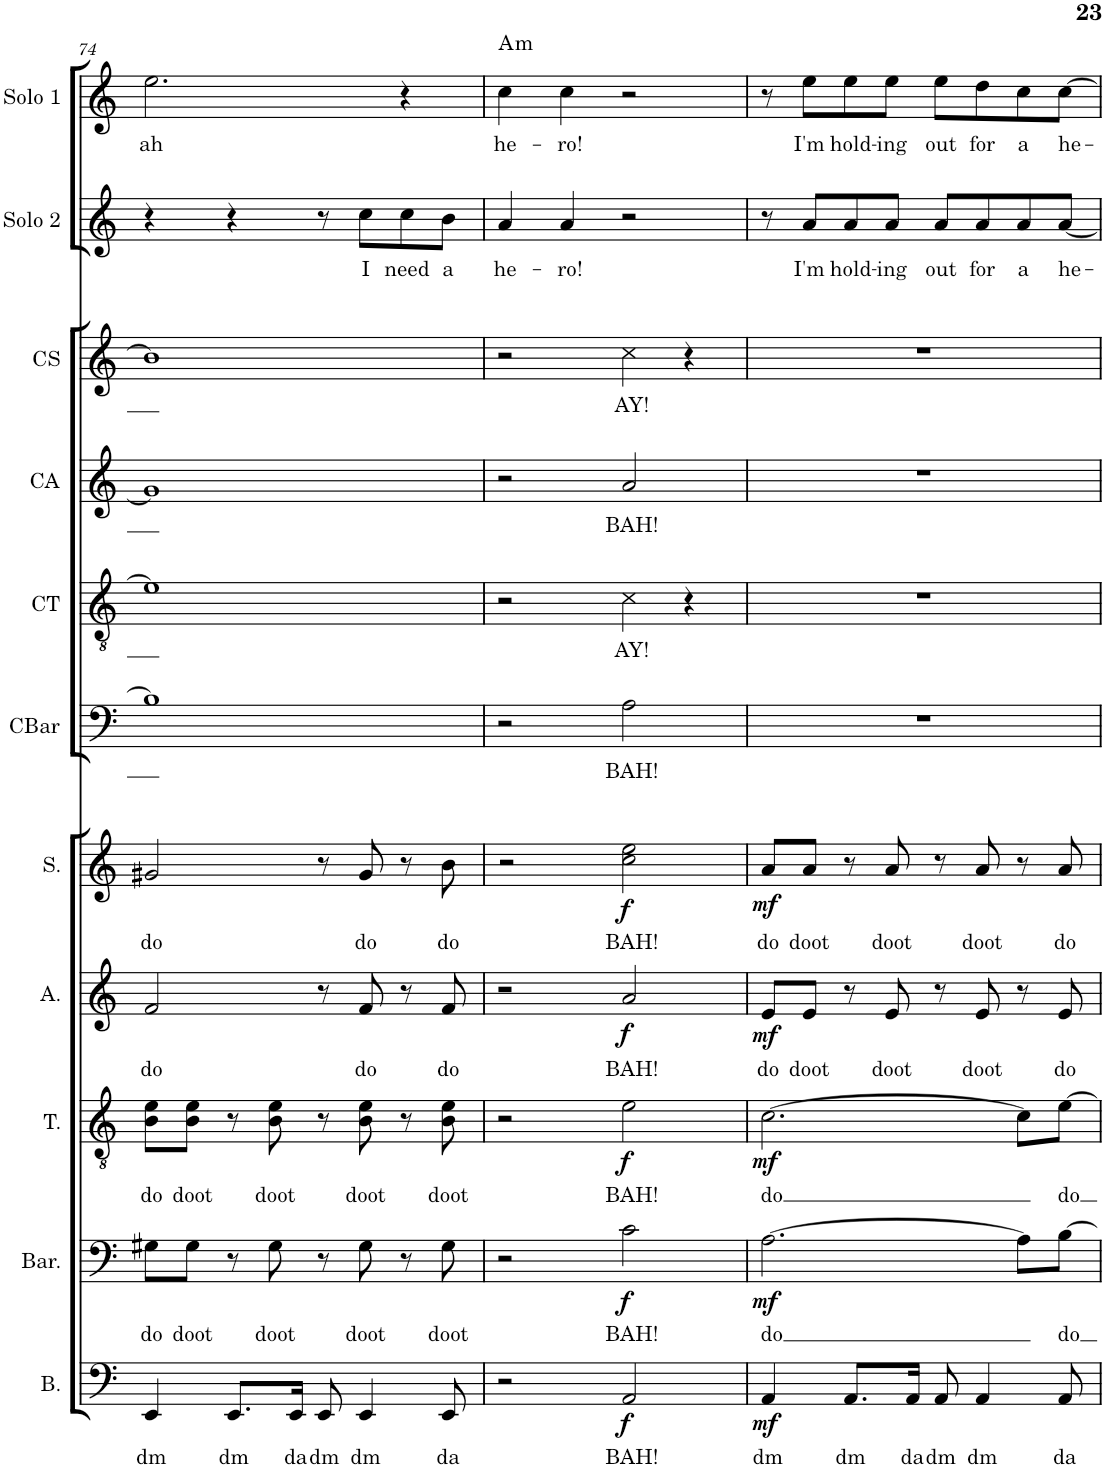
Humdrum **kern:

**kern	**text	**dynam	**kern	**text	**dynam	**kern	**text	**dynam	**kern	**text	**dynam	**kern	**text	**dynam	**kern	**text	**kern	**text	**kern	**text	**kern	**text	**kern	**text	**kern	**text	**harte
*part11	*part11	*part11	*part10	*part10	*part10	*part9	*part9	*part9	*part8	*part8	*part8	*part7	*part7	*part7	*part6	*part6	*part5	*part5	*part4	*part4	*part3	*part3	*part2	*part2	*part1	*part1	*part1
*staff11	*staff11	*staff11	*staff10	*staff10	*staff10	*staff9	*staff9	*staff9	*staff8	*staff8	*staff8	*staff7	*staff7	*staff7	*staff6	*staff6	*staff5	*staff5	*staff4	*staff4	*staff3	*staff3	*staff2	*staff2	*staff1	*staff1	*
*I"Bass	*	*	*I"Baritone	*	*	*I"Tenor	*	*	*I"Alto	*	*	*I"Soprano	*	*	*I"Choir Baritone	*	*I"Choir Tenor	*	*I"Choir Alto	*	*I"Choir Soprano	*	*I"Soloist 2	*	*I"Soloist 1	*	*
*I'B.	*	*	*I'Bar.	*	*	*I'T.	*	*	*I'A.	*	*	*I'S.	*	*	*I'CBar	*	*I'CT	*	*I'CA	*	*I'CS	*	*I'Solo 2	*	*I'Solo 1	*	*
!!LO:PB:g=z
*clefF4	*	*	*clefF4	*	*	*clefGv2	*	*	*clefG2	*	*	*clefG2	*	*	*clefF4	*	*clefGv2	*	*clefG2	*	*clefG2	*	*clefG2	*	*clefG2	*	*
*k[]	*	*	*k[]	*	*	*k[]	*	*	*k[]	*	*	*k[]	*	*	*k[]	*	*k[]	*	*k[]	*	*k[]	*	*k[]	*	*k[]	*	*
*M4/4	*	*	*M4/4	*	*	*M4/4	*	*	*M4/4	*	*	*M4/4	*	*	*M4/4	*	*M4/4	*	*M4/4	*	*M4/4	*	*M4/4	*	*M4/4	*	*
=74	=74	=74	=74	=74	=74	=74	=74	=74	=74	=74	=74	=74	=74	=74	=74	=74	=74	=74	=74	=74	=74	=74	=74	=74	=74	=74	=74
!	!LO:LY:b	!	!	!LO:LY:b	!	!	!LO:LY:b	!	!	!LO:LY:b	!	!	!LO:LY:b	!	!	!	!	!	!	!	!	!	!	!	!	!LO:LY:b	!
4EE/	dm	.	8G#X\L	do	.	8B\ 8e\L	do	.	2f/	do	.	2g#X/	do	.	1B]	.	1e]	.	1g#]	.	1b]	.	4r	.	2.ee\	ah	.
!	!	!	!	!LO:LY:b	!	!	!LO:LY:b	!	!	!	!	!	!	!	!	!	!	!	!	!	!	!	!	!	!	!	!
.	.	.	8G#\J	doot	.	8B\ 8e\J	doot	.	.	.	.	.	.	.	.	.	.	.	.	.	.	.	.	.	.	.	.
!	!LO:LY:b	!	!	!	!	!	!	!	!	!	!	!	!	!	!	!	!	!	!	!	!	!	!	!	!	!	!
8.EE/L	dm	.	8r	.	.	8r	.	.	.	.	.	.	.	.	.	.	.	.	.	.	.	.	4r	.	.	.	.
!	!	!	!	!LO:LY:b	!	!	!LO:LY:b	!	!	!	!	!	!	!	!	!	!	!	!	!	!	!	!	!	!	!	!
.	.	.	8G#\	doot	.	8B\ 8e\	doot	.	.	.	.	.	.	.	.	.	.	.	.	.	.	.	.	.	.	.	.
!	!LO:LY:b	!	!	!	!	!	!	!	!	!	!	!	!	!	!	!	!	!	!	!	!	!	!	!	!	!	!
16EE/Jk	da	.	.	.	.	.	.	.	.	.	.	.	.	.	.	.	.	.	.	.	.	.	.	.	.	.	.
!	!LO:LY:b	!	!	!	!	!	!	!	!	!	!	!	!	!	!	!	!	!	!	!	!	!	!	!	!	!	!
8EE/	dm	.	8r	.	.	8r	.	.	8r	.	.	8r	.	.	.	.	.	.	.	.	.	.	8r	.	.	.	.
!	!LO:LY:b	!	!	!LO:LY:b	!	!	!LO:LY:b	!	!	!LO:LY:b	!	!	!LO:LY:b	!	!	!	!	!	!	!	!	!	!	!LO:LY:b	!	!	!
4EE/	dm	.	8G#\	doot	.	8B\ 8e\	doot	.	8f/	do	.	8g#/	do	.	.	.	.	.	.	.	.	.	8cc\L	I	.	.	.
!	!	!	!	!	!	!	!	!	!	!	!	!	!	!	!	!	!	!	!	!	!	!	!	!LO:LY:b	!	!	!
.	.	.	8r	.	.	8r	.	.	8r	.	.	8r	.	.	.	.	.	.	.	.	.	.	8cc\	need	4r	.	.
!	!LO:LY:b	!	!	!LO:LY:b	!	!	!LO:LY:b	!	!	!LO:LY:b	!	!	!LO:LY:b	!	!	!	!	!	!	!	!	!	!	!LO:LY:b	!	!	!
8EE/	da	.	8G#\	doot	.	8B\ 8e\	doot	.	8f/	do	.	8b\	do	.	.	.	.	.	.	.	.	.	8b\J	a	.	.	.
=75	=75	=75	=75	=75	=75	=75	=75	=75	=75	=75	=75	=75	=75	=75	=75	=75	=75	=75	=75	=75	=75	=75	=75	=75	=75	=75	=75
!	!	!	!	!	!	!	!	!	!	!	!	!	!	!	!	!	!	!	!	!	!	!	!	!LO:LY:b	!	!LO:LY:b	!LO:H:kt=m
2r	.	.	2r	.	.	2r	.	.	2r	.	.	2r	.	.	2r	.	2r	.	2r	.	2r	.	4a/	he-	4cc\	he-	A:min
!	!	!	!	!	!	!	!	!	!	!	!	!	!	!	!	!	!	!	!	!	!	!	!	!LO:LY:b	!	!LO:LY:b	!
.	.	.	.	.	.	.	.	.	.	.	.	.	.	.	.	.	.	.	.	.	.	.	4a/	-ro!	4cc\	-ro!	.
!	!LO:LY:b	!LO:DY:b	!	!LO:LY:b	!LO:DY:b	!	!LO:LY:b	!LO:DY:b	!	!LO:LY:b	!LO:DY:b	!	!LO:LY:b	!LO:DY:b	!	!LO:LY:b	!	!LO:LY:b	!	!LO:LY:b	!	!LO:LY:b	!	!	!	!	!
2AA/	BAH!	f	2c\	BAH!	f	2e\	BAH!	f	2a/	BAH!	f	2cc\ 2ee\	BAH!	f	2A\	BAH!	4c\	AY!	2a/	BAH!	4cc\	AY!	2r	.	2r	.	.
.	.	.	.	.	.	.	.	.	.	.	.	.	.	.	.	.	4r	.	.	.	4r	.	.	.	.	.	.
=76	=76	=76	=76	=76	=76	=76	=76	=76	=76	=76	=76	=76	=76	=76	=76	=76	=76	=76	=76	=76	=76	=76	=76	=76	=76	=76	=76
!	!LO:LY:b	!LO:DY:b	!	!LO:LY:b	!LO:DY:b	!	!LO:LY:b	!LO:DY:b	!	!LO:LY:b	!LO:DY:b	!	!LO:LY:b	!LO:DY:b	!	!	!	!	!	!	!	!	!	!	!	!	!
4AA/	dm	mf	[2.A\	do	mf	[2.c\	do	mf	8e/L	do	mf	8a/L	do	mf	1r	.	1r	.	1r	.	1r	.	8r	.	8r	.	.
!	!	!	!	!	!	!	!	!	!	!LO:LY:b	!	!	!LO:LY:b	!	!	!	!	!	!	!	!	!	!	!LO:LY:b	!	!LO:LY:b	!
.	.	.	.	.	.	.	.	.	8e/J	doot	.	8a/J	doot	.	.	.	.	.	.	.	.	.	8a/L	I'm	8ee\L	I'm	.
!	!LO:LY:b	!	!	!	!	!	!	!	!	!	!	!	!	!	!	!	!	!	!	!	!	!	!	!LO:LY:b	!	!LO:LY:b	!
8.AA/L	dm	.	.	.	.	.	.	.	8r	.	.	8r	.	.	.	.	.	.	.	.	.	.	8a/	hold-	8ee\	hold-	.
!	!	!	!	!	!	!	!	!	!	!LO:LY:b	!	!	!LO:LY:b	!	!	!	!	!	!	!	!	!	!	!LO:LY:b	!	!LO:LY:b	!
.	.	.	.	.	.	.	.	.	8e/	doot	.	8a/	doot	.	.	.	.	.	.	.	.	.	8a/J	-ing	8ee\J	-ing	.
!	!LO:LY:b	!	!	!	!	!	!	!	!	!	!	!	!	!	!	!	!	!	!	!	!	!	!	!	!	!	!
16AA/Jk	da	.	.	.	.	.	.	.	.	.	.	.	.	.	.	.	.	.	.	.	.	.	.	.	.	.	.
!	!LO:LY:b	!	!	!	!	!	!	!	!	!	!	!	!	!	!	!	!	!	!	!	!	!	!	!LO:LY:b	!	!LO:LY:b	!
8AA/	dm	.	.	.	.	.	.	.	8r	.	.	8r	.	.	.	.	.	.	.	.	.	.	8a/L	out	8ee\L	out	.
!	!LO:LY:b	!	!	!	!	!	!	!	!	!LO:LY:b	!	!	!LO:LY:b	!	!	!	!	!	!	!	!	!	!	!LO:LY:b	!	!LO:LY:b	!
4AA/	dm	.	.	.	.	.	.	.	8e/	doot	.	8a/	doot	.	.	.	.	.	.	.	.	.	8a/	for	8dd\	for	.
!	!	!	!	!	!	!	!	!	!	!	!	!	!	!	!	!	!	!	!	!	!	!	!	!LO:LY:b	!	!LO:LY:b	!
.	.	.	8A\L]	.	.	8c\L]	.	.	8r	.	.	8r	.	.	.	.	.	.	.	.	.	.	8a/	a	8cc\	a	.
!	!LO:LY:b	!	!	!LO:LY:b	!	!	!LO:LY:b	!	!	!LO:LY:b	!	!	!LO:LY:b	!	!	!	!	!	!	!	!	!	!	!LO:LY:b	!	!LO:LY:b	!
8AA/	da	.	[8B\J	do	.	[8e\J	do	.	8e/	do	.	8a/	do	.	.	.	.	.	.	.	.	.	[8a/J	he-	[8cc\J	he-	.
=	=	=	=	=	=	=	=	=	=	=	=	=	=	=	=	=	=	=	=	=	=	=	=	=	=	=	=
*-	*-	*-	*-	*-	*-	*-	*-	*-	*-	*-	*-	*-	*-	*-	*-	*-	*-	*-	*-	*-	*-	*-	*-	*-	*-	*-	*-
